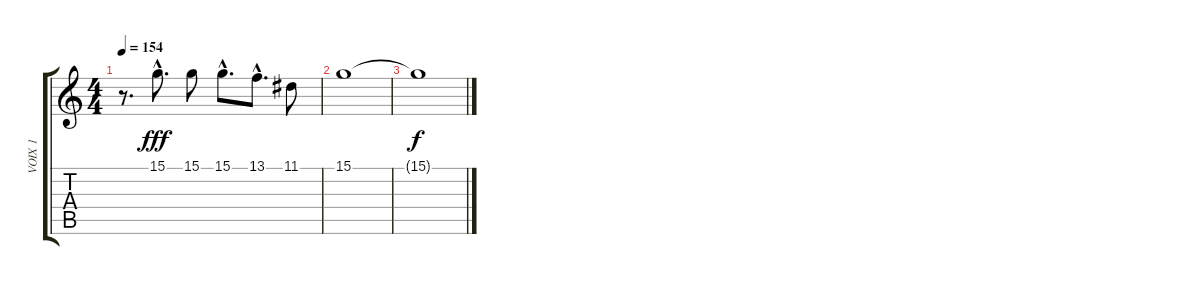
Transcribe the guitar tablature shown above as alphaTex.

\track ("VOIX 1" "VOIX 1") {instrument synthvoice}
\staff {score tabs}
\tuning (E4 B3 G3 D3 A2 E2) {hide}
\ts (4 4)
\tempo 154
\clef g2
\ks c
r.8{d dy fff} 15.1{hac}.8{d} 15.1.8 15.1{hac}.8{d} 13.1{hac}.8{d} 11.1.8 |
15.1.1 |
15.1{t}.1{dy f}
